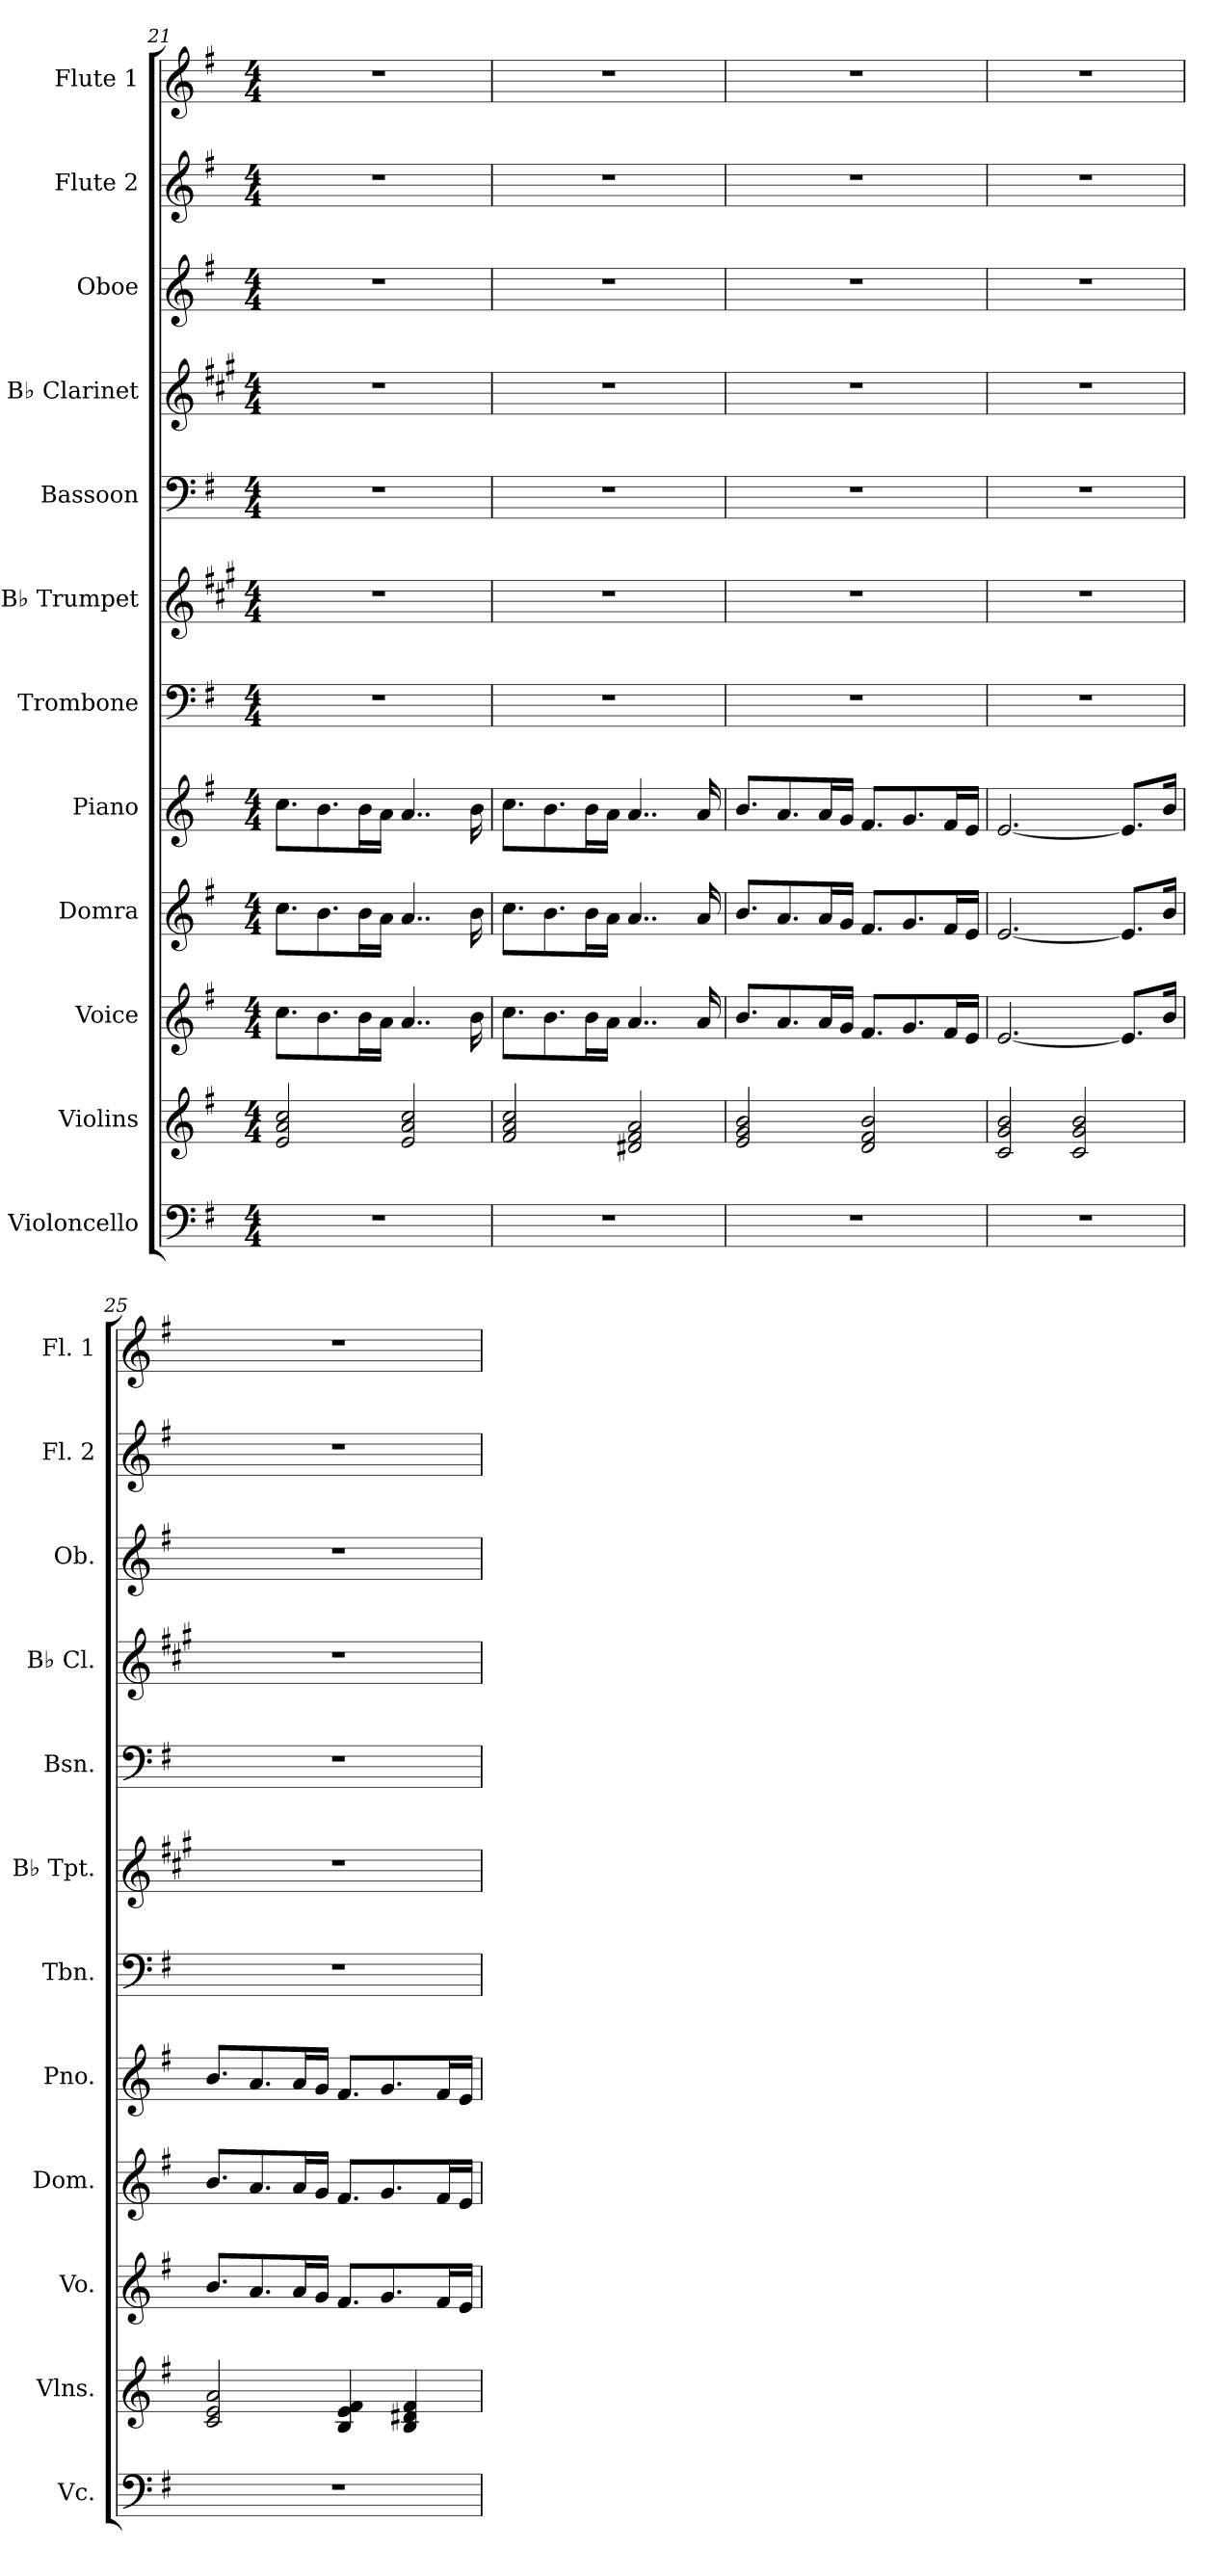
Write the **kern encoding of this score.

**kern	**kern	**kern	**kern	**kern	**kern	**kern	**kern	**kern	**kern	**kern	**kern
*part12	*part11	*part10	*part9	*part8	*part7	*part6	*part5	*part4	*part3	*part2	*part1
*staff12	*staff11	*staff10	*staff9	*staff8	*staff7	*staff6	*staff5	*staff4	*staff3	*staff2	*staff1
*I"Violoncello	*I"Violins	*I"Voice	*I"Domra	*I"Piano	*I"Trombone	*I"B♭ Trumpet	*I"Bassoon	*I"B♭ Clarinet	*I"Oboe	*I"Flute 2	*I"Flute 1
*I'Vc.	*I'Vlns.	*I'Vo.	*I'Dom.	*I'Pno.	*I'Tbn.	*I'B♭ Tpt.	*I'Bsn.	*I'B♭ Cl.	*I'Ob.	*I'Fl. 2	*I'Fl. 1
*clefF4	*clefG2	*clefG2	*clefG2	*clefG2	*clefF4	*clefG2	*clefF4	*clefG2	*clefG2	*clefG2	*clefG2
*	*	*	*	*	*	*ITrd1c2	*	*ITrd1c2	*	*	*
*k[f#]	*k[f#]	*k[f#]	*k[f#]	*k[f#]	*k[f#]	*k[f#]	*k[f#]	*k[f#]	*k[f#]	*k[f#]	*k[f#]
*M4/4	*M4/4	*M4/4	*M4/4	*M4/4	*M4/4	*M4/4	*M4/4	*M4/4	*M4/4	*M4/4	*M4/4
=21	=21	=21	=21	=21	=21	=21	=21	=21	=21	=21	=21
1r	2e/ 2a/ 2cc/	8.cc\L	8.cc\L	8.cc\L	1r	1r	1r	1r	1r	1r	1r
.	.	8.b\	8.b\	8.b\	.	.	.	.	.	.	.
.	.	16b\L	16b\L	16b\L	.	.	.	.	.	.	.
.	.	16a\JJ	16a\JJ	16a\JJ	.	.	.	.	.	.	.
.	2e/ 2a/ 2cc/	4..a/	4..a/	4..a/	.	.	.	.	.	.	.
.	.	16b\	16b\	16b\	.	.	.	.	.	.	.
=22	=22	=22	=22	=22	=22	=22	=22	=22	=22	=22	=22
1r	2f#/ 2a/ 2cc/	8.cc\L	8.cc\L	8.cc\L	1r	1r	1r	1r	1r	1r	1r
.	.	8.b\	8.b\	8.b\	.	.	.	.	.	.	.
.	.	16b\L	16b\L	16b\L	.	.	.	.	.	.	.
.	.	16a\JJ	16a\JJ	16a\JJ	.	.	.	.	.	.	.
.	2d#X/ 2f#/ 2a/	4..a/	4..a/	4..a/	.	.	.	.	.	.	.
.	.	16a/	16a/	16a/	.	.	.	.	.	.	.
=23	=23	=23	=23	=23	=23	=23	=23	=23	=23	=23	=23
1r	2e/ 2g/ 2b/	8.b/L	8.b/L	8.b/L	1r	1r	1r	1r	1r	1r	1r
.	.	8.a/	8.a/	8.a/	.	.	.	.	.	.	.
.	.	16a/L	16a/L	16a/L	.	.	.	.	.	.	.
.	.	16g/JJ	16g/JJ	16g/JJ	.	.	.	.	.	.	.
.	2d/ 2f#/ 2b/	8.f#/L	8.f#/L	8.f#/L	.	.	.	.	.	.	.
.	.	8.g/	8.g/	8.g/	.	.	.	.	.	.	.
.	.	16f#/L	16f#/L	16f#/L	.	.	.	.	.	.	.
.	.	16e/JJ	16e/JJ	16e/JJ	.	.	.	.	.	.	.
!!LO:PB:g=z
=24	=24	=24	=24	=24	=24	=24	=24	=24	=24	=24	=24
1r	2c/ 2g/ 2b/	[2.e/	[2.e/	[2.e/	1r	1r	1r	1r	1r	1r	1r
.	2c/ 2g/ 2b/	.	.	.	.	.	.	.	.	.	.
.	.	8.e/L]	8.e/L]	8.e/L]	.	.	.	.	.	.	.
.	.	16b/Jk	16b/Jk	16b/Jk	.	.	.	.	.	.	.
=25	=25	=25	=25	=25	=25	=25	=25	=25	=25	=25	=25
1r	2c/ 2e/ 2a/	8.b/L	8.b/L	8.b/L	1r	1r	1r	1r	1r	1r	1r
.	.	8.a/	8.a/	8.a/	.	.	.	.	.	.	.
.	.	16a/L	16a/L	16a/L	.	.	.	.	.	.	.
.	.	16g/JJ	16g/JJ	16g/JJ	.	.	.	.	.	.	.
.	4B/ 4e/ 4f#/	8.f#/L	8.f#/L	8.f#/L	.	.	.	.	.	.	.
.	.	8.g/	8.g/	8.g/	.	.	.	.	.	.	.
.	4B/ 4d#X/ 4f#/	.	.	.	.	.	.	.	.	.	.
.	.	16f#/L	16f#/L	16f#/L	.	.	.	.	.	.	.
.	.	16e/JJ	16e/JJ	16e/JJ	.	.	.	.	.	.	.
=	=	=	=	=	=	=	=	=	=	=	=
*-	*-	*-	*-	*-	*-	*-	*-	*-	*-	*-	*-
